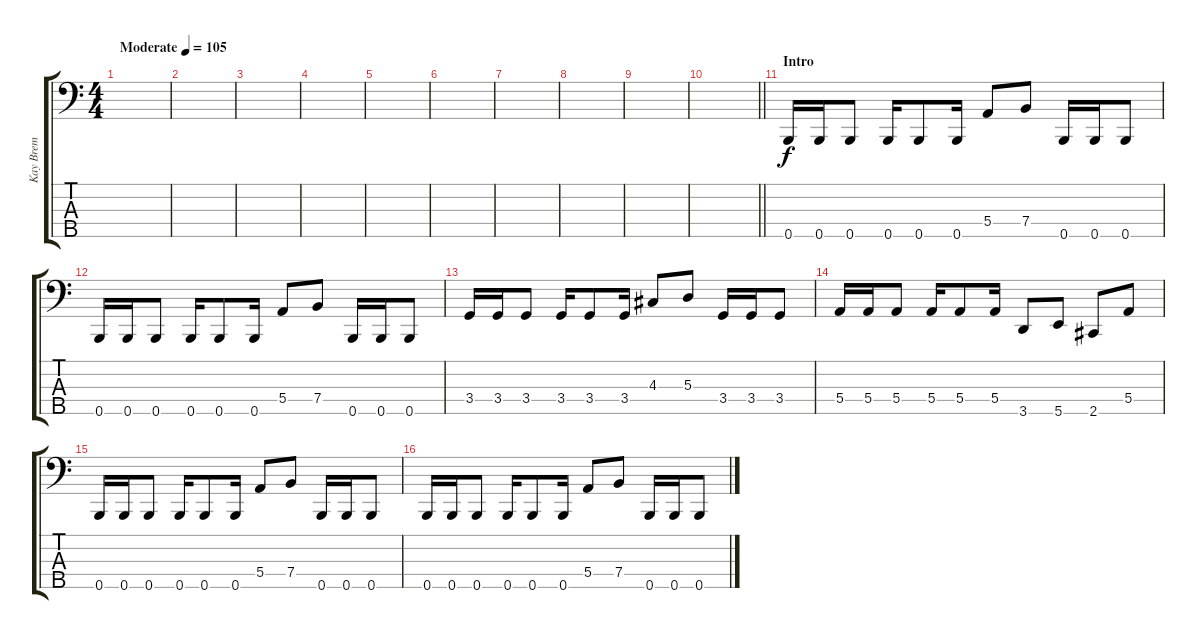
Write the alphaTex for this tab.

\track ("Kay Brem" "Kay Brem") {instrument electricbasspick}
\staff {score tabs}
\tuning (G2 D2 A1 E1 B0) {hide}
\ts (4 4)
\tempo (105 "Moderate")
\clef f4
\ks c
|
|
|
|
|
|
|
|
|
\barLineRight lightlight
|
\section ("" "Intro")
0.5.16 0.5.16 0.5.8 0.5.16 0.5.8 0.5.16 5.4.8 7.4.8 0.5.16 0.5.16 0.5.8 |
0.5.16 0.5.16 0.5.8 0.5.16 0.5.8 0.5.16 5.4.8 7.4.8 0.5.16 0.5.16 0.5.8 |
3.4.16 3.4.16 3.4.8 3.4.16 3.4.8 3.4.16 4.3.8 5.3.8 3.4.16 3.4.16 3.4.8 |
5.4.16 5.4.16 5.4.8 5.4.16 5.4.8 5.4.16 3.5.8 5.5.8 2.5.8 5.4.8 |
0.5.16 0.5.16 0.5.8 0.5.16 0.5.8 0.5.16 5.4.8 7.4.8 0.5.16 0.5.16 0.5.8 |
0.5.16 0.5.16 0.5.8 0.5.16 0.5.8 0.5.16 5.4.8 7.4.8 0.5.16 0.5.16 0.5.8
